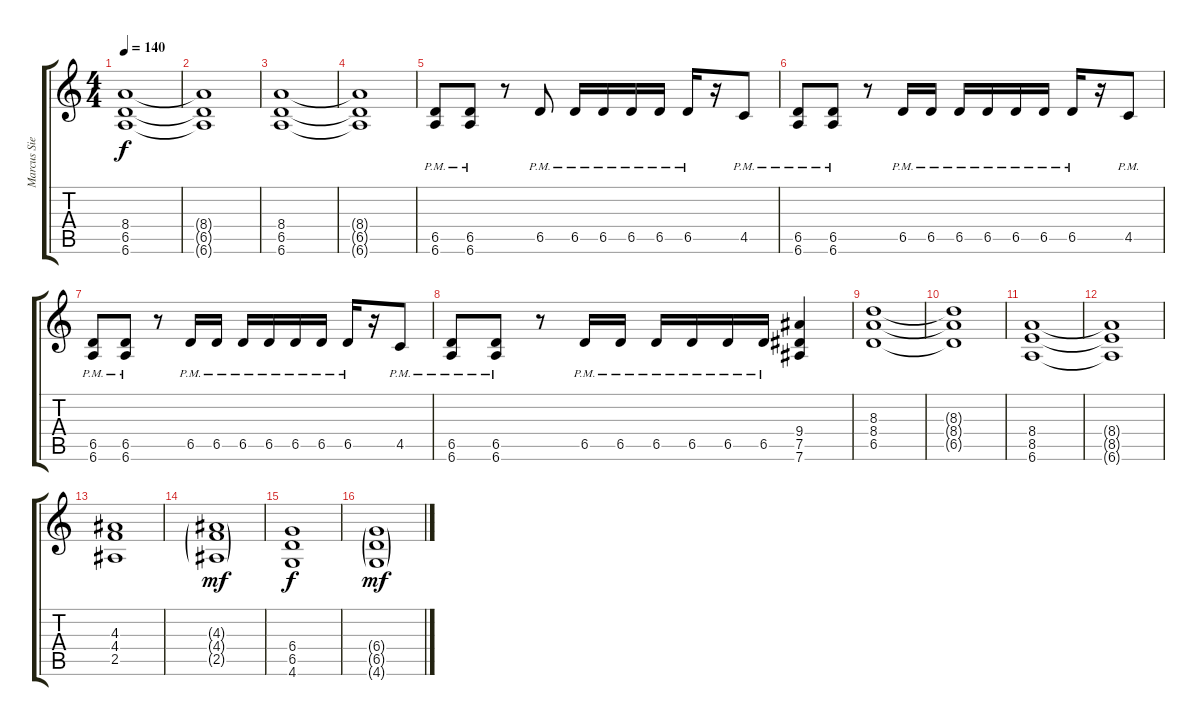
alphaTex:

\track ("Marcus Siepen" "Marcus Sie") {instrument distortionguitar}
\staff {score tabs}
\tuning (Eb4 Bb3 Gb3 Db3 Ab2 Eb2) {hide}
\ts (4 4)
\tempo 140
\clef g2
\ks c
(8.4 6.5 6.6).1{dy f volume 13} |
(8.4{t} 6.5{t} 6.6{t}).1 |
(8.4 6.5 6.6).1 |
(8.4{t} 6.5{t} 6.6{t}).1 |
(6.5 6.6{pm}).8{volume 14} (6.5 6.6{pm}).8 r.8 6.5{pm}.8 6.5{pm}.16 6.5{pm}.16 6.5{pm}.16 6.5{pm}.16 6.5{pm}.16 r.16 4.5{pm}.8 |
(6.5 6.6{pm}).8 (6.5 6.6{pm}).8 r.8 6.5{pm}.16 6.5{pm}.16 6.5{pm}.16 6.5{pm}.16 6.5{pm}.16 6.5{pm}.16 6.5{pm}.16 r.16 4.5{pm}.8 |
(6.5 6.6{pm}).8 (6.5 6.6{pm}).8 r.8 6.5{pm}.16 6.5{pm}.16 6.5{pm}.16 6.5{pm}.16 6.5{pm}.16 6.5{pm}.16 6.5{pm}.16 r.16 4.5{pm}.8 |
(6.5 6.6{pm}).8 (6.5 6.6{pm}).8 r.8 6.5{pm}.16 6.5{pm}.16 6.5{pm}.16 6.5{pm}.16 6.5{pm}.16 6.5{pm}.16 (9.4 7.5 7.6).4 |
(8.3 8.4 6.5).1 |
(8.3{t} 8.4{t} 6.5{t}).1 |
(8.4 8.5 6.6).1 |
(8.4{t} 8.5{t} 6.6{t}).1 |
(4.3 4.4 2.5).1 |
(4.3{g} 4.4{g} 2.5{g}).1{dy mf} |
(6.4 6.5 4.6).1{dy f} |
(6.4{g} 6.5{g} 4.6{g}).1{dy mf}
